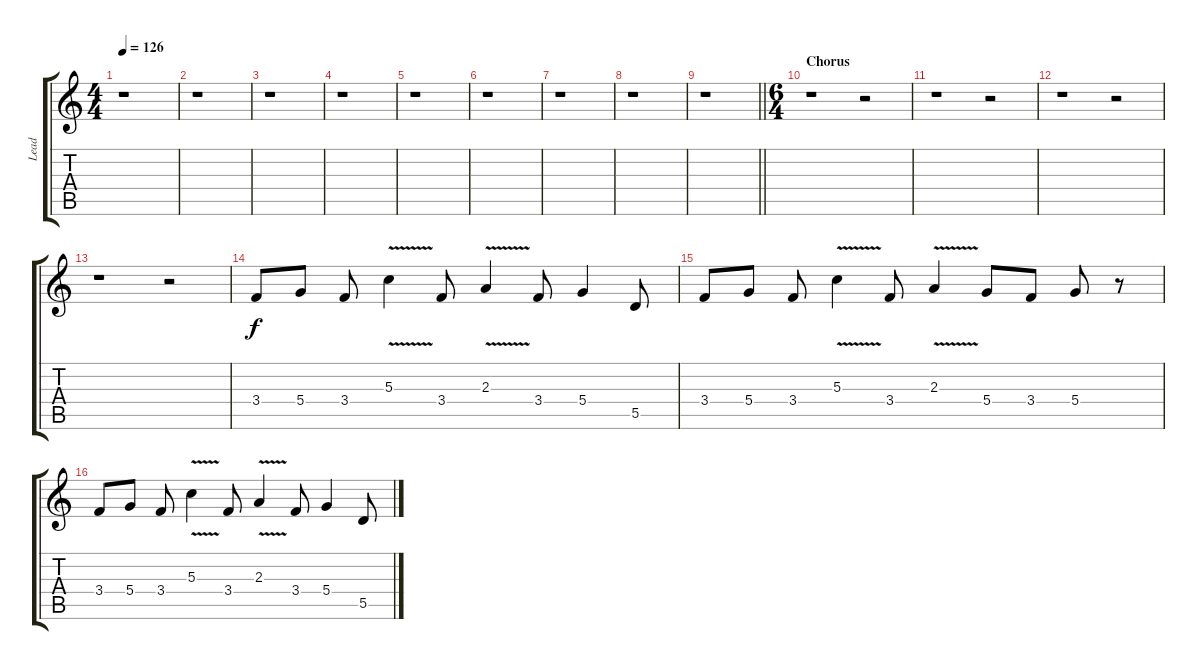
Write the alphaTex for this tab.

\track ("Lead" "Lead") {solo instrument distortionguitar}
\staff {score tabs}
\tuning (E4 B3 G3 D3 A2 D2) {hide}
\ts (4 4)
\tempo 126
\clef g2
\ks c
r.1{dy f} |
r.1 |
r.1 |
r.1 |
r.1 |
r.1 |
r.1 |
r.1 |
\barLineRight lightlight
r.1 |
\ts (6 4)
\section ("" "Chorus")
r.1 r.2 |
r.1 r.2 |
r.1 r.2 |
r.1 r.2 |
3.4.8 5.4.8 3.4.8 5.3{v}.4 3.4.8 2.3{v}.4 3.4.8 5.4.4 5.5.8 |
3.4.8 5.4.8 3.4.8 5.3{v}.4 3.4.8 2.3{v}.4 5.4.8 3.4.8 5.4.8 r.8 |
3.4.8 5.4.8 3.4.8 5.3{v}.4 3.4.8 2.3{v}.4 3.4.8 5.4.4 5.5.8
